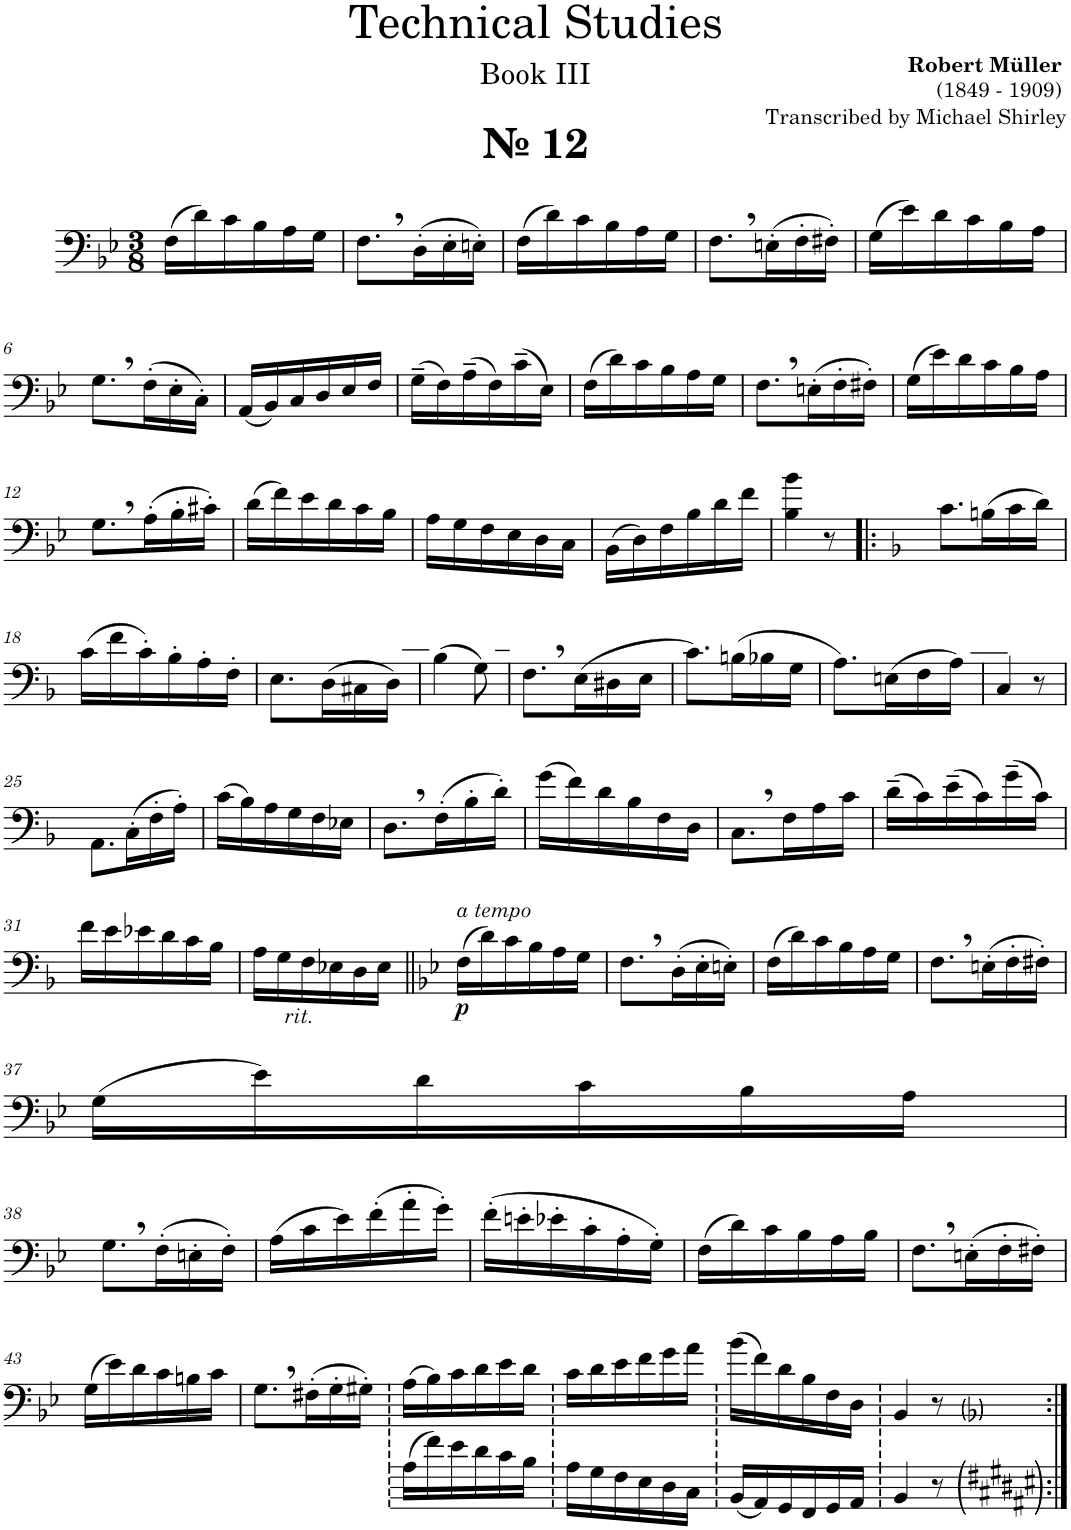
**kern	**kern	**dynam
*part2	*part1	*part1
*staff2	*staff1	*staff1
*I"Trombone	*I"Trombone	*
*I'Trb	*I'Trb	*
*stria5	*	*
*clefG2	*clefF4	*
*k[b-e-]	*k[b-e-]	*
*M3/8	*M3/8	*
=1	=1	=1
!	!LO:TX:a:B:t=№ 12	!
4.r	(16F\LL	.
.	16d\)	.
.	16c\	.
.	16B-\	.
.	16A\	.
.	16G\JJ	.
=2	=2	=2
4.r	8.F,\L	.
.	(16D'\L	.
.	16E-'\	.
.	16En'\JJ)	.
=3	=3	=3
4.r	(16F\LL	.
.	16d\)	.
.	16c\	.
.	16B-\	.
.	16A\	.
.	16G\JJ	.
=4	=4	=4
4.r	8.F,\L	.
.	(16En'\L	.
.	16F'\	.
.	16F#X'\JJ)	.
=5	=5	=5
4.r	(16G\LL	.
.	16e-\)	.
.	16d\	.
.	16c\	.
.	16B-\	.
.	16A\JJ	.
!!LO:LB:g=z
=6	=6	=6
4.r	8.G,\L	.
.	(16F'\L	.
.	16E-'\	.
.	16C'\JJ)	.
=7	=7	=7
4.r	(16AA/LL	.
.	16BB-/)	.
.	16C/	.
.	16D/	.
.	16E-/	.
.	16F/JJ	.
=8	=8	=8
4.r	(16G~\LL	.
.	16F\)	.
.	(16A~\	.
.	16F\)	.
.	(16c~\	.
.	16E-\JJ)	.
=9	=9	=9
4.r	(16F\LL	.
.	16d\)	.
.	16c\	.
.	16B-\	.
.	16A\	.
.	16G\JJ	.
=10	=10	=10
4.r	8.F,\L	.
.	(16En'\L	.
.	16F'\	.
.	16F#X'\JJ)	.
=11	=11	=11
4.r	(16G\LL	.
.	16e-\)	.
.	16d\	.
.	16c\	.
.	16B-\	.
.	16A\JJ	.
!!LO:LB:g=z
=12	=12	=12
4.r	8.G,\L	.
.	(16A'\L	.
.	16B-'\	.
.	16c#X'\JJ)	.
=13	=13	=13
4.r	(16d\LL	.
.	16f\)	.
.	16e-\	.
.	16d\	.
.	16c\	.
.	16B-\JJ	.
=14	=14	=14
4.r	16A\LL	.
.	16G\	.
.	16F\	.
.	16E-\	.
.	16D\	.
.	16C\JJ	.
=15	=15	=15
4.r	(16BB-\LL	.
.	16D\)	.
.	16F\	.
.	16B-\	.
.	16d\	.
.	16f\JJ	.
=16	=16	=16
4.r	4B-\ 4b-\	.
.	8r	.
=17!|:	=17!|:	=17!|:
*k[f#c#g#d#a#e#]	*k[b-]	*
4.r	8.c\L	.
.	(16Bn\L	.
.	16c\	.
.	16d\JJ)	.
!!LO:LB:g=z
=18	=18	=18
4.r	(16c\LL	.
.	16f\	.
.	16c'\)	.
.	16B-'\	.
.	16A'\	.
.	16F'\JJ	.
=19	=19	=19
4.r	8.E\L	.
.	(16D\L	.
.	16C#X\	.
.	16D\JJ)	.
=20	=20	=20
4.r	(4B-\	.
.	8G\)	.
=21	=21	=21
4.r	8.F,\L	.
.	(16E\L	.
.	16D#X\	.
.	16E\JJ	.
=22	=22	=22
4.r	8.c\L)	.
.	(16Bn\L	.
.	16B-X\	.
.	16G\JJ	.
=23	=23	=23
4.r	8.A\L)	.
.	(16En\L	.
.	16F\	.
.	16A\JJ)	.
=24	=24	=24
4.r	4C/	.
.	8r	.
!!LO:LB:g=z
=25	=25	=25
4.r	8.AA\L	.
.	(16C'\L	.
.	16F'\	.
.	16A'\JJ)	.
=26	=26	=26
4.r	(16c\LL	.
.	16B-\)	.
.	16A\	.
.	16G\	.
.	16F\	.
.	16E-X\JJ	.
=27	=27	=27
4.r	8.D,\L	.
.	(16F'\L	.
.	16B-'\	.
.	16d'\JJ)	.
=28	=28	=28
4.r	(16g\LL	.
.	16f\)	.
.	16d\	.
.	16B-\	.
.	16F\	.
.	16D\JJ	.
=29	=29	=29
4.r	8.C,\L	.
.	16F\L	.
.	16A\	.
.	16c\JJ	.
=30	=30	=30
4.r	(16d~\LL	.
.	16c\)	.
.	(16e~\	.
.	16c\)	.
.	(16g~\	.
.	16c\JJ)	.
!!LO:LB:g=z
=31	=31	=31
4.r	16f\LL	.
.	16e\	.
.	16e-X\	.
.	16d\	.
.	16c\	.
.	16B-\JJ	.
=32	=32	=32
4.r	16A\LL	.
.	16G\	.
!	!LO:TX:b:i:t=rit.	!
.	16F\	.
.	16E-X\	.
.	16D\	.
.	16E-\JJ	.
=33||	=33||	=33||
*k[b-e-]	*k[b-e-]	*
!	!LO:TX:a:i:t=a tempo	!
!	!	!LO:DY:b
4.r	(16F\LL	p
.	16d\)	.
.	16c\	.
.	16B-\	.
.	16A\	.
.	16G\JJ	.
=34	=34	=34
4.r	8.F,\L	.
.	(16D'\L	.
.	16E-'\	.
.	16En'\JJ)	.
=35	=35	=35
4.r	(16F\LL	.
.	16d\)	.
.	16c\	.
.	16B-\	.
.	16A\	.
.	16G\JJ	.
=36	=36	=36
4.r	8.F,\L	.
.	(16En'\L	.
.	16F'\	.
.	16F#X'\JJ)	.
!!LO:LB:g=z
=37	=37	=37
4.r	(16G\LL	.
.	16e-\)	.
.	16d\	.
.	16c\	.
.	16B-\	.
.	16A\JJ	.
!!LO:LB:g=z
=38	=38	=38
4.r	8.G,\L	.
.	(16F'\L	.
.	16En'\	.
.	16F'\JJ)	.
=39	=39	=39
4.r	(16A\LL	.
.	16c\	.
.	16e-\)	.
.	(16f'\	.
.	16a'\	.
.	16g'\JJ)	.
=40	=40	=40
4.r	(16f'\LL	.
.	16en'\	.
.	16e-X'\	.
.	16c'\	.
.	16A'\	.
.	16G'\JJ)	.
=41	=41	=41
4.r	(16F\LL	.
.	16d\)	.
.	16c\	.
.	16B-\	.
.	16A\	.
.	16B-\JJ	.
=42	=42	=42
4.ryy	8.F,\L	.
.	(16En'\L	.
.	16F'\	.
.	16F#X'\JJ)	.
!!LO:LB:g=z
=43	=43	=43
4.ryy	(16G\LL	.
.	16e-\)	.
.	16d\	.
.	16c\	.
.	16Bn\	.
.	16c\JJ	.
=44	=44	=44
4.ryy	8.G,\L	.
.	(16F#X'\L	.
.	16G'\	.
.	16G#X'\JJ)	.
=45	=45	=45
(16A\LL	(16A\LL	.
16f\)	16B-\)	.
16e-\	16c\	.
16d\	16d\	.
16c\	16e-\	.
16B-\JJ	16d\JJ	.
=46	=46	=46
16A\LL	16c\LL	.
16G\	16d\	.
16F\	16e-\	.
16E-\	16f\	.
16D\	16g\	.
16C\JJ	16a\JJ	.
=47	=47	=47
(16BB-/LL	(16b-\LL	.
16AA/)	16f\)	.
16GG/	16d\	.
16FF/	16B-\	.
16GG/	16F\	.
16AA/JJ	16D\JJ	.
=48	=48	=48
4BB-/	4BB-/	.
8r	8r	.
=:|!	=:|!	=:|!
*-	*-	*-
